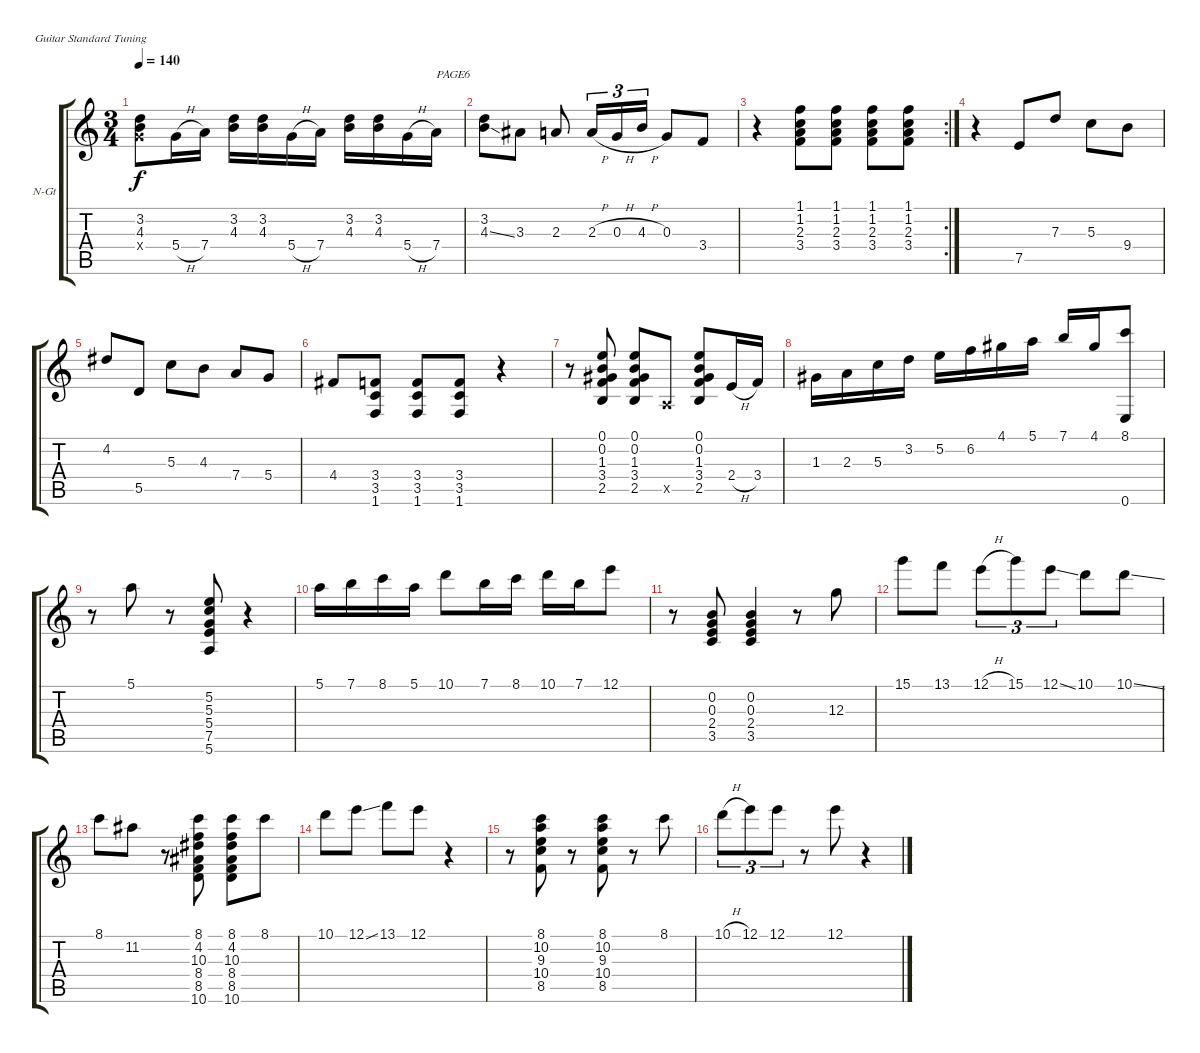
\bracketExtendMode groupsimilarinstruments
\firstSystemTrackNameOrientation horizontal
\otherSystemsTrackNameOrientation horizontal
\track ("Piste 1" "N-Gt") {instrument acousticguitarnylon}
\staff {score tabs}
\tuning (E4 B3 G3 D3 A2 E2)
\ts (3 4)
\tempo 140
\clef g2
\ks c
(3.2 4.3 5.4{x}).8{dy f} 5.4{h}.16 7.4.16 (3.2 4.3).16 (3.2 4.3).16 5.4{h}.16 7.4.16 (3.2 4.3).16 (3.2 4.3).16 5.4{h}.16 7.4.16{txt "PAGE6"} |
(3.2 4.3{ss}).8 3.3.8 2.3.8 2.3{h}.16{tu (3 2)} 0.3{h}.16{tu (3 2)} 4.3{h}.16{tu (3 2)} 0.3.8 3.4.8 |
\rc 2
r.4 (1.1 1.2 2.3 3.4).8 (1.1 1.2 2.3 3.4).8 (1.1 1.2 2.3 3.4).8 (1.1 1.2 2.3 3.4).8 |
r.4 7.5.8 7.3.8 5.3.8 9.4.8 |
4.2.8 5.5.8 5.3.8 4.3.8 7.4.8 5.4.8 |
4.4.8 (3.4 3.5 1.6).8 (3.4 3.5 1.6).8 (3.4 3.5 1.6).8 r.4 |
r.8 (0.1 0.2 1.3 3.4 2.5).8 (0.1 0.2 1.3 3.4 2.5).8 0.5{x}.8 (0.1 0.2 1.3 3.4 2.5).8 2.4{h}.16 3.4.16 |
1.3.16 2.3.16 5.3.16 3.2.16 5.2.16 6.2.16 4.1.16 5.1.16 7.1.16 4.1.16 (8.1 0.6).8 |
r.8 5.1.8 r.8 (5.2 5.3 5.4 7.5 5.6).8 r.4 |
5.1.16 7.1.16 8.1.16 5.1.16 10.1.8 7.1.16 8.1.16 10.1.16 7.1.16 12.1.8 |
r.8 (0.2 0.3 2.4 3.5).8 (0.2 0.3 2.4 3.5).4 r.8 12.3.8 |
15.1.8 13.1.8 12.1{h}.8{tu (3 2)} 15.1.8{tu (3 2)} 12.1{ss}.8{tu (3 2)} 10.1.8 10.1{ss}.8 |
8.1.8 11.2.8 r.8 (8.1 4.2 10.3 8.4 8.5 10.6).8 (8.1 4.2 10.3 8.4 8.5 10.6).8 8.1.8 |
10.1.8 12.1{ss}.8 13.1.8 12.1.8 r.4 |
r.8 (8.1 10.2 9.3 10.4 8.5).8 r.8 (8.1 10.2 9.3 10.4 8.5).8 r.8 8.1.8 |
10.1{h}.8{tu (3 2)} 12.1.8{tu (3 2)} 12.1.8{tu (3 2)} r.8 12.1.8 r.4
